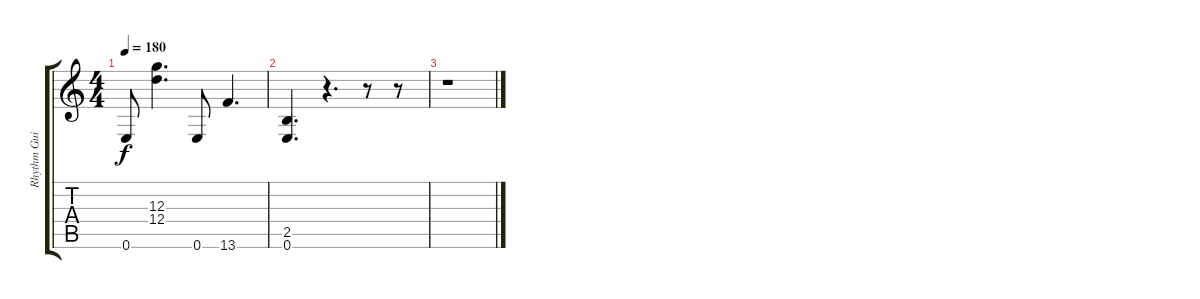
\track ("Rhythm Guitar" "Rhythm Gui") {instrument distortionguitar}
\staff {score tabs}
\tuning (E4 B3 G3 D3 A2 E2) {hide}
\ts (4 4)
\tempo 180
\clef g2
\ks c
0.6.8{dy f} (12.3 12.4).4{d} 0.6.8 13.6.4{d} |
(2.5 0.6).4{d} r.4{d} r.8 r.8 |
r.1
